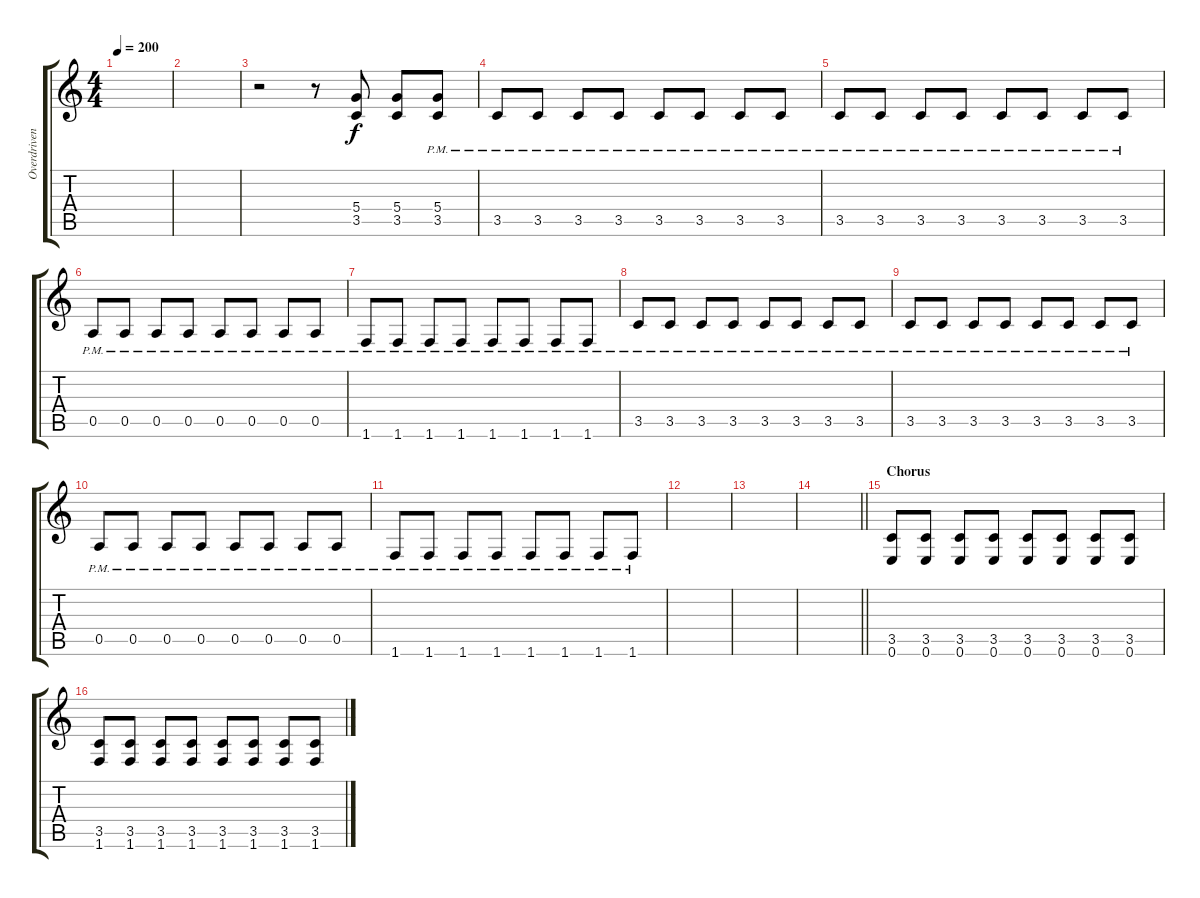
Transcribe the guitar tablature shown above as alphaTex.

\track ("Overdriven Guitar (Tom)" "Overdriven") {instrument overdrivenguitar}
\staff {score tabs}
\tuning (E4 B3 G3 D3 A2 E2) {hide}
\ts (4 4)
\tempo 200
\clef g2
\ks c
|
|
r.2 r.8 (5.4 3.5).8 (5.4 3.5).8 (5.4 3.5{pm}).8 |
3.5{pm}.8 3.5{pm}.8 3.5{pm}.8 3.5{pm}.8 3.5{pm}.8 3.5{pm}.8 3.5{pm}.8 3.5{pm}.8 |
3.5{pm}.8 3.5{pm}.8 3.5{pm}.8 3.5{pm}.8 3.5{pm}.8 3.5{pm}.8 3.5{pm}.8 3.5{pm}.8 |
0.5{pm}.8 0.5{pm}.8 0.5{pm}.8 0.5{pm}.8 0.5{pm}.8 0.5{pm}.8 0.5{pm}.8 0.5{pm}.8 |
1.6{pm}.8 1.6{pm}.8 1.6{pm}.8 1.6{pm}.8 1.6{pm}.8 1.6{pm}.8 1.6{pm}.8 1.6{pm}.8 |
3.5{pm}.8 3.5{pm}.8 3.5{pm}.8 3.5{pm}.8 3.5{pm}.8 3.5{pm}.8 3.5{pm}.8 3.5{pm}.8 |
3.5{pm}.8 3.5{pm}.8 3.5{pm}.8 3.5{pm}.8 3.5{pm}.8 3.5{pm}.8 3.5{pm}.8 3.5{pm}.8 |
0.5{pm}.8 0.5{pm}.8 0.5{pm}.8 0.5{pm}.8 0.5{pm}.8 0.5{pm}.8 0.5{pm}.8 0.5{pm}.8 |
1.6{pm}.8 1.6{pm}.8 1.6{pm}.8 1.6{pm}.8 1.6{pm}.8 1.6{pm}.8 1.6{pm}.8 1.6{pm}.8 |
|
|
\barLineRight lightlight
|
\section ("" "Chorus")
(3.5 0.6).8 (3.5 0.6).8 (3.5 0.6).8 (3.5 0.6).8 (3.5 0.6).8 (3.5 0.6).8 (3.5 0.6).8 (3.5 0.6).8 |
(3.5 1.6).8 (3.5 1.6).8 (3.5 1.6).8 (3.5 1.6).8 (3.5 1.6).8 (3.5 1.6).8 (3.5 1.6).8 (3.5 1.6).8
